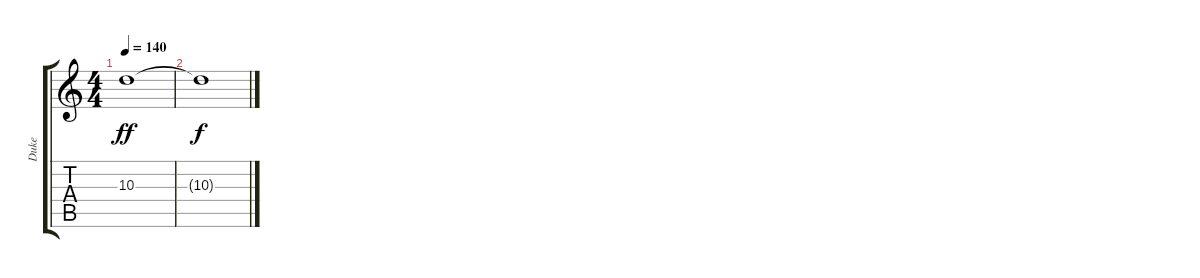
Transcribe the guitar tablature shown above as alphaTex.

\track ("Duke" "Duke") {instrument overdrivenguitar}
\staff {score tabs}
\tuning (Db4 Ab3 E3 B2 Gb2 B1) {hide}
\ts (4 4)
\tempo 140
\clef g2
\ks c
10.3.1{dy ff} |
10.3{t}.1{dy f}
